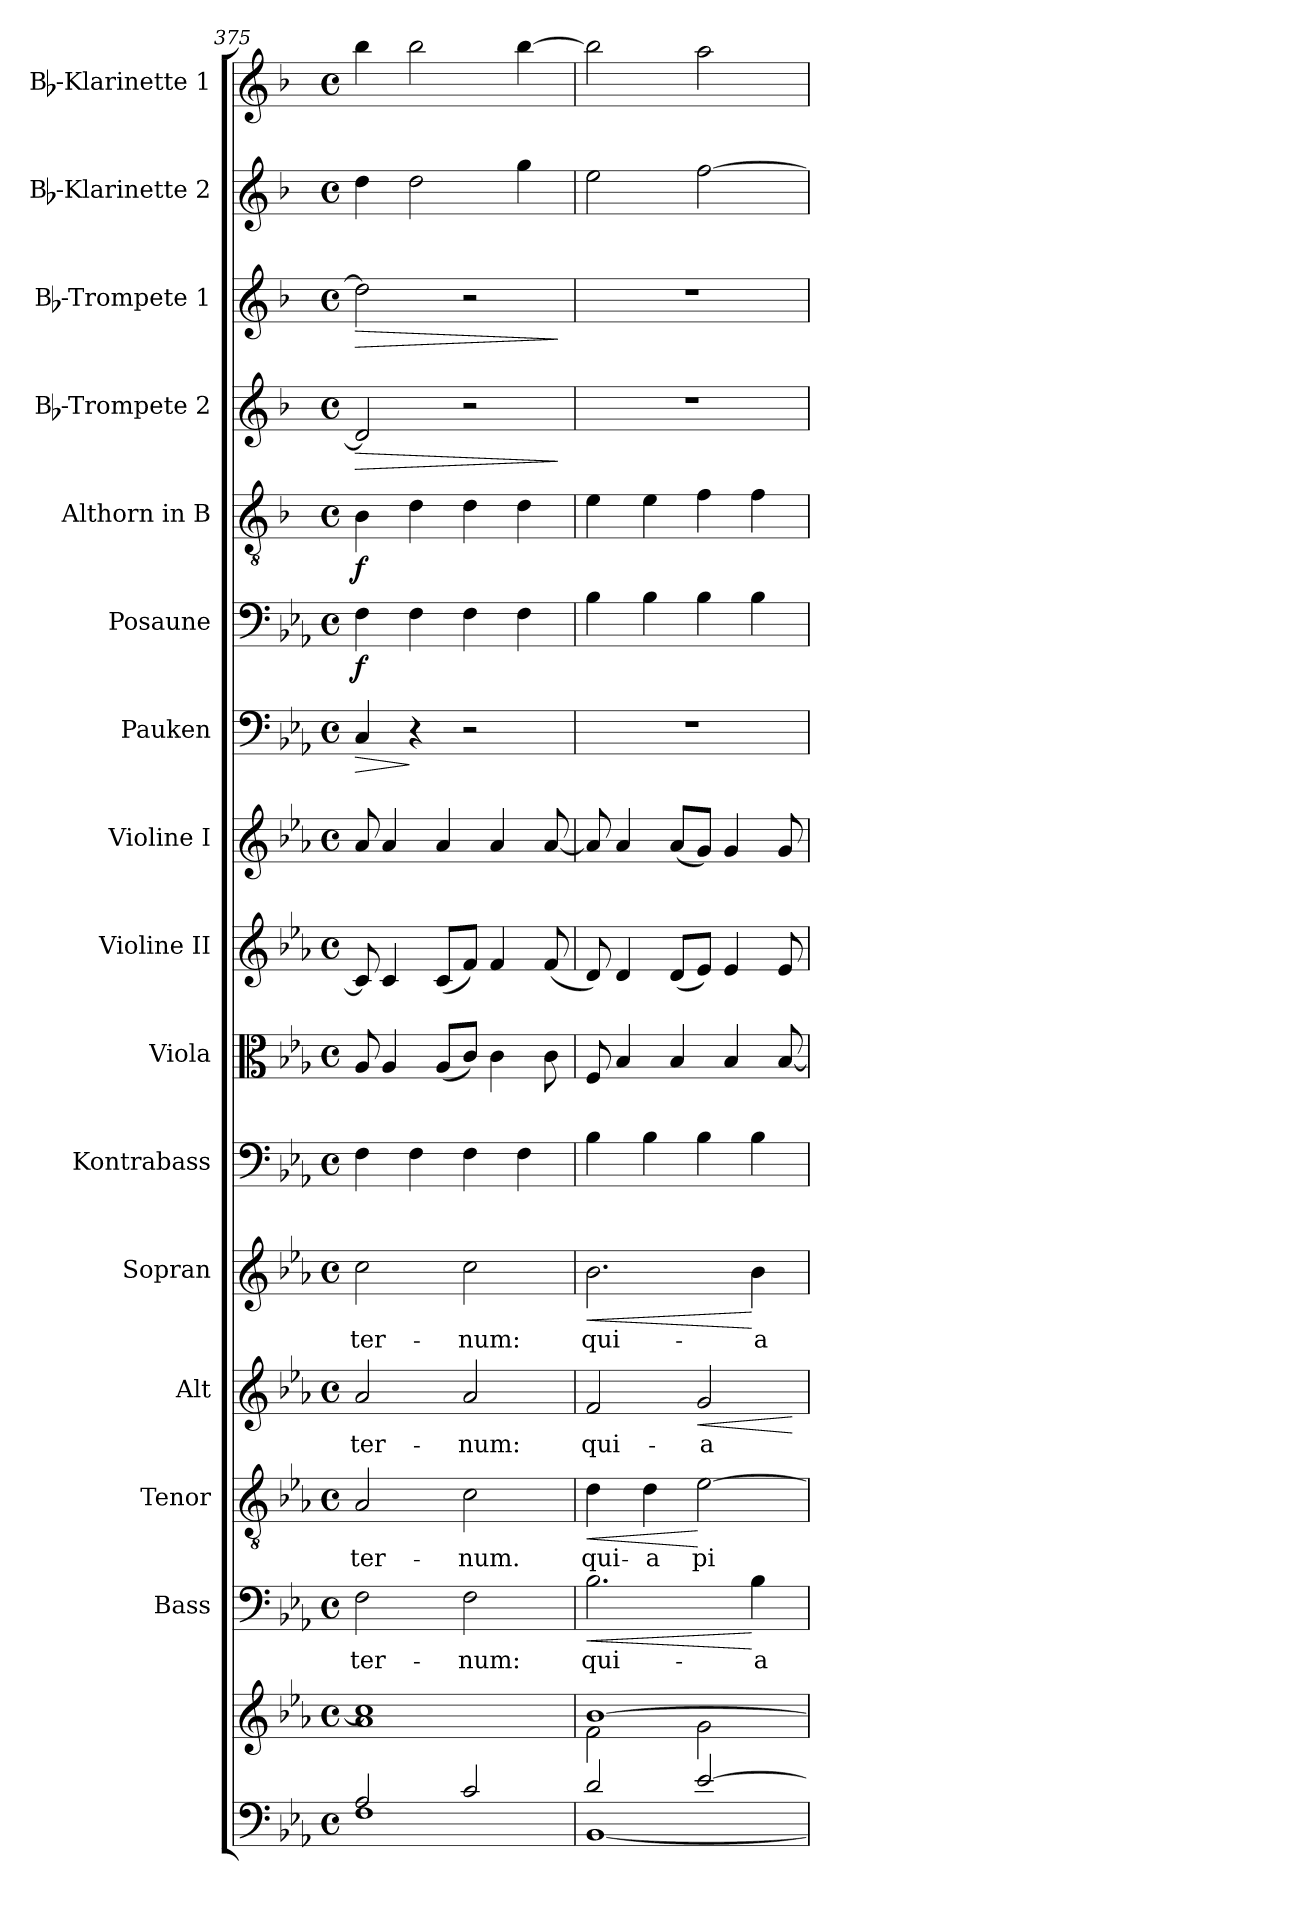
**kern	**kern	**kern	**text	**dynam	**kern	**text	**dynam	**kern	**text	**dynam	**kern	**text	**dynam	**kern	**kern	**kern	**kern	**kern	**dynam	**kern	**dynam	**kern	**dynam	**kern	**dynam	**kern	**dynam	**kern	**kern
*part16	*part16	*part15	*part15	*part15	*part14	*part14	*part14	*part13	*part13	*part13	*part12	*part12	*part12	*part11	*part10	*part9	*part8	*part7	*part7	*part6	*part6	*part5	*part5	*part4	*part4	*part3	*part3	*part2	*part1
*staff17	*staff16	*staff15	*staff15	*staff15	*staff14	*staff14	*staff14	*staff13	*staff13	*staff13	*staff12	*staff12	*staff12	*staff11	*staff10	*staff9	*staff8	*staff7	*staff7	*staff6	*staff6	*staff5	*staff5	*staff4	*staff4	*staff3	*staff3	*staff2	*staff1
*	*	*I"Bass	*	*	*I"Tenor	*	*	*I"Alt	*	*	*I"Sopran	*	*	*I"Kontrabass	*I"Viola	*I"Violine II	*I"Violine I	*I"Pauken	*	*I"Posaune	*	*I"Althorn in B	*	*I"Bb-Trompete 2	*	*I"Bb-Trompete 1	*	*I"Bb-Klarinette 2	*I"Bb-Klarinette 1
*	*	*I'B.	*	*	*I'T.	*	*	*I'A.	*	*	*I'S.	*	*	*I'Kb.	*I'Vla.	*I'Vl. II	*I'Vl. I	*I'Pk.	*	*I'Pos.	*	*	*	*I'Bb Trp. 2	*	*I'Bb Trp. 1	*	*I'Bb Kl. 2	*I'Bb Kl. 1
*clefF4	*clefG2	*clefF4	*	*	*clefGv2	*	*	*clefG2	*	*	*clefG2	*	*	*clefF4	*clefC3	*clefG2	*clefG2	*clefF4	*	*clefF4	*	*clefGv2	*	*clefG2	*	*clefG2	*	*clefG2	*clefG2
*	*	*	*	*	*	*	*	*	*	*	*	*	*	*ITrd7c12	*	*	*	*	*	*	*	*ITrd1c2	*	*ITrd1c2	*	*ITrd1c2	*	*ITrd1c2	*ITrd1c2
*k[b-e-a-]	*k[b-e-a-]	*k[b-e-a-]	*	*	*k[b-e-a-]	*	*	*k[b-e-a-]	*	*	*k[b-e-a-]	*	*	*k[b-e-a-]	*k[b-e-a-]	*k[b-e-a-]	*k[b-e-a-]	*k[b-e-a-]	*	*k[b-e-a-]	*	*k[b-e-a-]	*	*k[b-e-a-]	*	*k[b-e-a-]	*	*k[b-e-a-]	*k[b-e-a-]
*E-:	*E-:	*E-:	*	*	*E-:	*	*	*E-:	*	*	*E-:	*	*	*E-:	*E-:	*E-:	*E-:	*E-:	*	*E-:	*	*E-:	*	*E-:	*	*E-:	*	*E-:	*E-:
*M4/4	*M4/4	*M4/4	*	*	*M4/4	*	*	*M4/4	*	*	*M4/4	*	*	*M4/4	*M4/4	*M4/4	*M4/4	*M4/4	*	*M4/4	*	*M4/4	*	*M4/4	*	*M4/4	*	*M4/4	*M4/4
*met(c)	*met(c)	*met(c)	*	*	*met(c)	*	*	*met(c)	*	*	*met(c)	*	*	*met(c)	*met(c)	*met(c)	*met(c)	*met(c)	*	*met(c)	*	*met(c)	*	*met(c)	*	*met(c)	*	*met(c)	*met(c)
=375	=375	=375	=375	=375	=375	=375	=375	=375	=375	=375	=375	=375	=375	=375	=375	=375	=375	=375	=375	=375	=375	=375	=375	=375	=375	=375	=375	=375	=375
*^	*^	*	*	*	*	*	*	*	*	*	*	*	*	*	*	*	*	*	*	*	*	*	*	*	*	*	*	*	*
!	!	!	!	!	!LO:LY:b	!	!	!LO:LY:b	!	!	!LO:LY:b	!	!	!LO:LY:b	!	!	!	!	!	!	!LO:HP:b	!	!LO:DY:b	!	!LO:DY:b	!	!LO:HP:b	!	!LO:HP:b	!	!
2A-/	1F	1cc]	1a-	2F\	-ter-	.	2A-/	-ter-	.	2a-/	-ter-	.	2cc\	-ter-	.	4FF\	8A-/	8c/]	8a-/	4C/	>	4F\	f	4A-\	f	2c/]	>	2cc\]	>	4cc\	4aa-\
.	.	.	.	.	.	.	.	.	.	.	.	.	.	.	.	.	4A-/	4c/	4a-/	.	.	.	.	.	.	.	.	.	.	.	.
.	.	.	.	.	.	.	.	.	.	.	.	.	.	.	.	4FF\	.	.	.	4r	]	4F\	.	4c\	.	.	.	.	.	2cc\	2aa-\
.	.	.	.	.	.	.	.	.	.	.	.	.	.	.	.	.	(<8A-/L	(<8c/L	4a-/	.	.	.	.	.	.	.	.	.	.	.	.
!	!	!	!	!	!LO:LY:b	!	!	!LO:LY:b	!	!	!LO:LY:b	!	!	!LO:LY:b	!	!	!	!	!	!	!	!	!	!	!	!	!	!	!	!	!
2c/	.	.	.	2F\	-num:	.	2c\	-num.	.	2a-/	-num:	.	2cc\	-num:	.	4FF\	8c/J)	8f/J)	.	2r	.	4F\	.	4c\	.	2r	.	2r	.	.	.
.	.	.	.	.	.	.	.	.	.	.	.	.	.	.	.	.	4c\	4f/	4a-/	.	.	.	.	.	.	.	.	.	.	.	.
.	.	.	.	.	.	.	.	.	.	.	.	.	.	.	.	4FF\	.	.	.	.	.	4F\	.	4c\	.	.	.	.	.	4ff\	[4aa-\
.	.	.	.	.	.	.	.	.	.	.	.	.	.	.	.	.	8c\	(<8f/	[8a-/	.	.	.	.	.	.	.	.	.	.	.	.
*v	*v	*	*	*	*	*	*	*	*	*	*	*	*	*	*	*	*	*	*	*	*	*	*	*	*	*	*	*	*	*	*
*	*v	*v	*	*	*	*	*	*	*	*	*	*	*	*	*	*	*	*	*	*	*	*	*	*	*	*	*	*	*	*
.	.	.	.	.	.	.	.	.	.	.	.	.	.	.	.	.	.	.	.	.	.	.	.	.	]	.	]	.	.
!!LO:PB:g=z
=376	=376	=376	=376	=376	=376	=376	=376	=376	=376	=376	=376	=376	=376	=376	=376	=376	=376	=376	=376	=376	=376	=376	=376	=376	=376	=376	=376	=376	=376
*^	*^	*	*	*	*	*	*	*	*	*	*	*	*	*	*	*	*	*	*	*	*	*	*	*	*	*	*	*	*
!	!	!	!	!	!LO:LY:b	!LO:HP:b	!	!LO:LY:b	!LO:HP:b	!	!LO:LY:b	!	!	!LO:LY:b	!LO:HP:b	!	!	!	!	!	!	!	!	!	!	!	!	!	!	!	!
2d/	[<1BB-	[>1b-	2f\	2.B-\	qui-	<	4d\	qui-	<	2f/	qui-	.	2.b-\	qui-	<	4BB-\	8F/	8d/)	8a-/]	1r	.	4B-\	.	4d\	.	1r	.	1r	.	2dd\	2aa-\]
.	.	.	.	.	.	.	.	.	.	.	.	.	.	.	.	.	4B-/	4d/	4a-/	.	.	.	.	.	.	.	.	.	.	.	.
!	!	!	!	!	!	!	!	!LO:LY:b	!	!	!	!	!	!	!	!	!	!	!	!	!	!	!	!	!	!	!	!	!	!	!
.	.	.	.	.	.	.	4d\	-a	.	.	.	.	.	.	.	4BB-\	.	.	.	.	.	4B-\	.	4d\	.	.	.	.	.	.	.
.	.	.	.	.	.	.	.	.	.	.	.	.	.	.	.	.	4B-/	(<8d/L	(<8a-/L	.	.	.	.	.	.	.	.	.	.	.	.
!	!	!	!	!	!	!	!	!LO:LY:b	!	!	!LO:LY:b	!LO:HP:b	!	!	!	!	!	!	!	!	!	!	!	!	!	!	!	!	!	!	!
[>2e-/	.	.	2g\	.	.	.	[2e-\	pi-	[	2g/	-a	<	.	.	.	4BB-\	.	8e-/J)	8g/J)	.	.	4B-\	.	4e-\	.	.	.	.	.	[2ee-\	2gg\
.	.	.	.	.	.	.	.	.	.	.	.	.	.	.	.	.	4B-/	4e-/	4g/	.	.	.	.	.	.	.	.	.	.	.	.
!	!	!	!	!	!LO:LY:b	!	!	!	!	!	!	!	!	!LO:LY:b	!	!	!	!	!	!	!	!	!	!	!	!	!	!	!	!	!
.	.	.	.	4B-\	-a	[	.	.	.	.	.	.	4b-\	-a	[	4BB-\	.	.	.	.	.	4B-\	.	4e-\	.	.	.	.	.	.	.
.	.	.	.	.	.	.	.	.	.	.	.	.	.	.	.	.	[8B-/	8e-/	8g/	.	.	.	.	.	.	.	.	.	.	.	.
*v	*v	*	*	*	*	*	*	*	*	*	*	*	*	*	*	*	*	*	*	*	*	*	*	*	*	*	*	*	*	*	*
*	*v	*v	*	*	*	*	*	*	*	*	*	*	*	*	*	*	*	*	*	*	*	*	*	*	*	*	*	*	*	*
.	.	.	.	.	.	.	.	.	.	[	.	.	.	.	.	.	.	.	.	.	.	.	.	.	.	.	.	.	.
=	=	=	=	=	=	=	=	=	=	=	=	=	=	=	=	=	=	=	=	=	=	=	=	=	=	=	=	=	=
*-	*-	*-	*-	*-	*-	*-	*-	*-	*-	*-	*-	*-	*-	*-	*-	*-	*-	*-	*-	*-	*-	*-	*-	*-	*-	*-	*-	*-	*-
